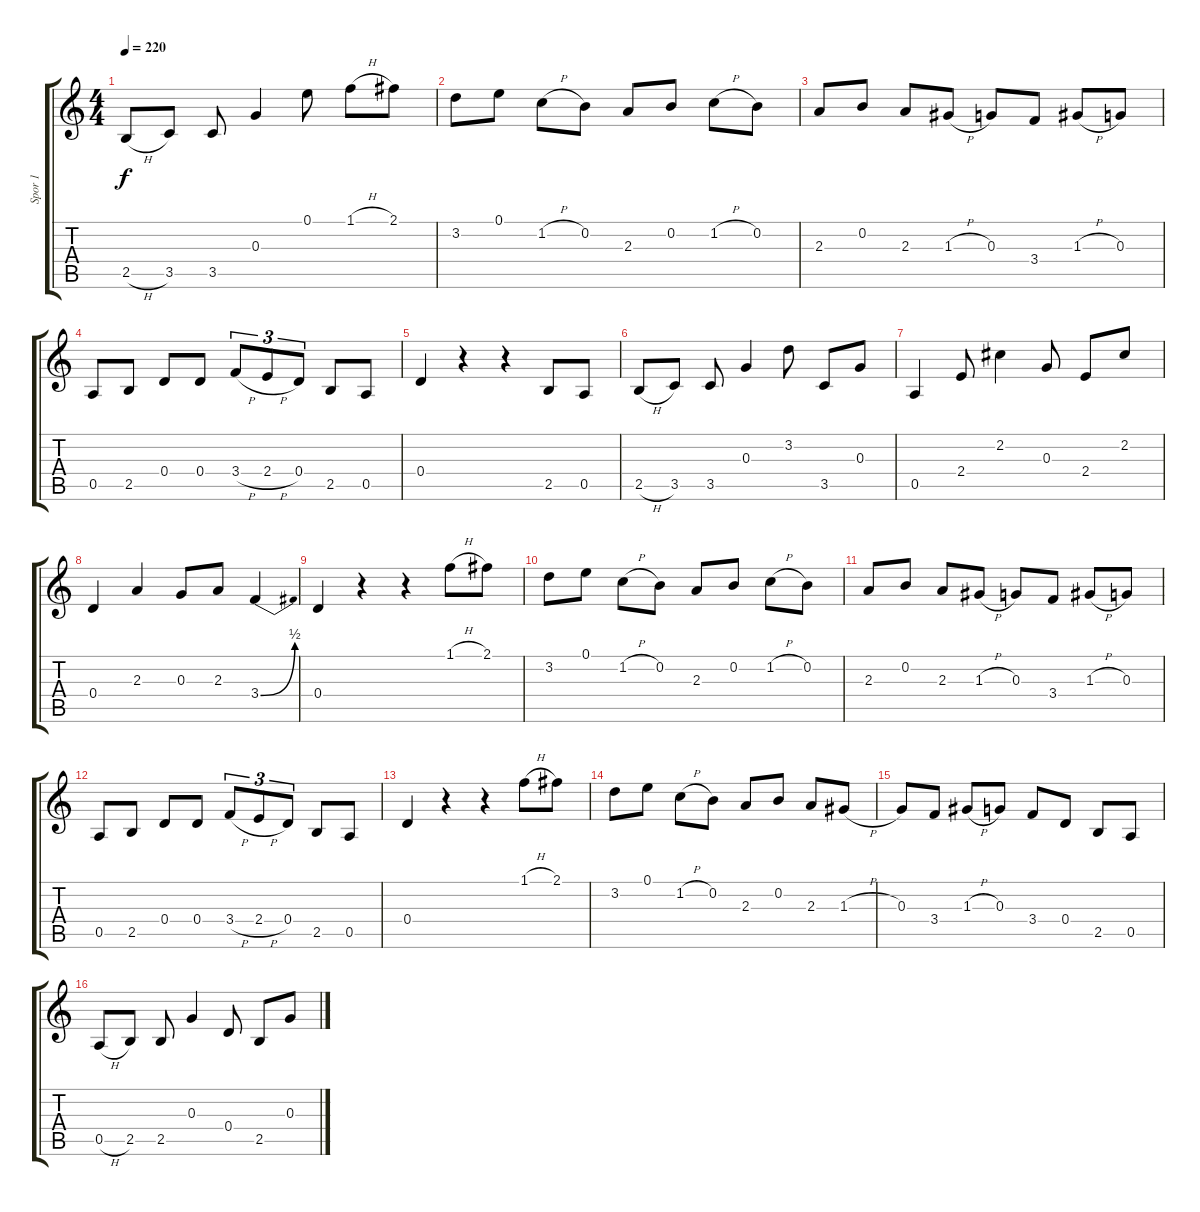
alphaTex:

\track ("Spor 1" "Spor 1") {instrument acousticguitarsteel}
\staff {score tabs}
\tuning (E4 B3 G3 D3 A2 E2) {hide}
\ts (4 4)
\tempo 220
\clef g2
\ks c
2.5{h}.8{dy f} 3.5.8 3.5.8 0.3.4 0.1.8 1.1{h}.8 2.1.8 |
3.2.8 0.1.8 1.2{h}.8 0.2.8 2.3.8 0.2.8 1.2{h}.8 0.2.8 |
2.3.8 0.2.8 2.3.8 1.3{h}.8 0.3.8 3.4.8 1.3{h}.8 0.3.8 |
0.5.8 2.5.8 0.4.8 0.4.8 3.4{h}.8{tu (3 2)} 2.4{h}.8{tu (3 2)} 0.4.8{tu (3 2)} 2.5.8 0.5.8 |
0.4.4 r.4 r.4 2.5.8 0.5.8 |
2.5{h}.8 3.5.8 3.5.8 0.3.4 3.2.8 3.5.8 0.3.8 |
0.5.4 2.4.8 2.2.4 0.3.8 2.4.8 2.2.8 |
0.4.4 2.3.4 0.3.8 2.3.8 3.4{be (bend 0 0 60 2)}.4 |
0.4.4 r.4 r.4 1.1{h}.8 2.1.8 |
3.2.8 0.1.8 1.2{h}.8 0.2.8 2.3.8 0.2.8 1.2{h}.8 0.2.8 |
2.3.8 0.2.8 2.3.8 1.3{h}.8 0.3.8 3.4.8 1.3{h}.8 0.3.8 |
0.5.8 2.5.8 0.4.8 0.4.8 3.4{h}.8{tu (3 2)} 2.4{h}.8{tu (3 2)} 0.4.8{tu (3 2)} 2.5.8 0.5.8 |
0.4.4 r.4 r.4 1.1{h}.8 2.1.8 |
3.2.8 0.1.8 1.2{h}.8 0.2.8 2.3.8 0.2.8 2.3.8 1.3{h}.8 |
0.3.8 3.4.8 1.3{h}.8 0.3.8 3.4.8 0.4.8 2.5.8 0.5.8 |
0.5{h}.8 2.5.8 2.5.8 0.3.4 0.4.8 2.5.8 0.3.8
